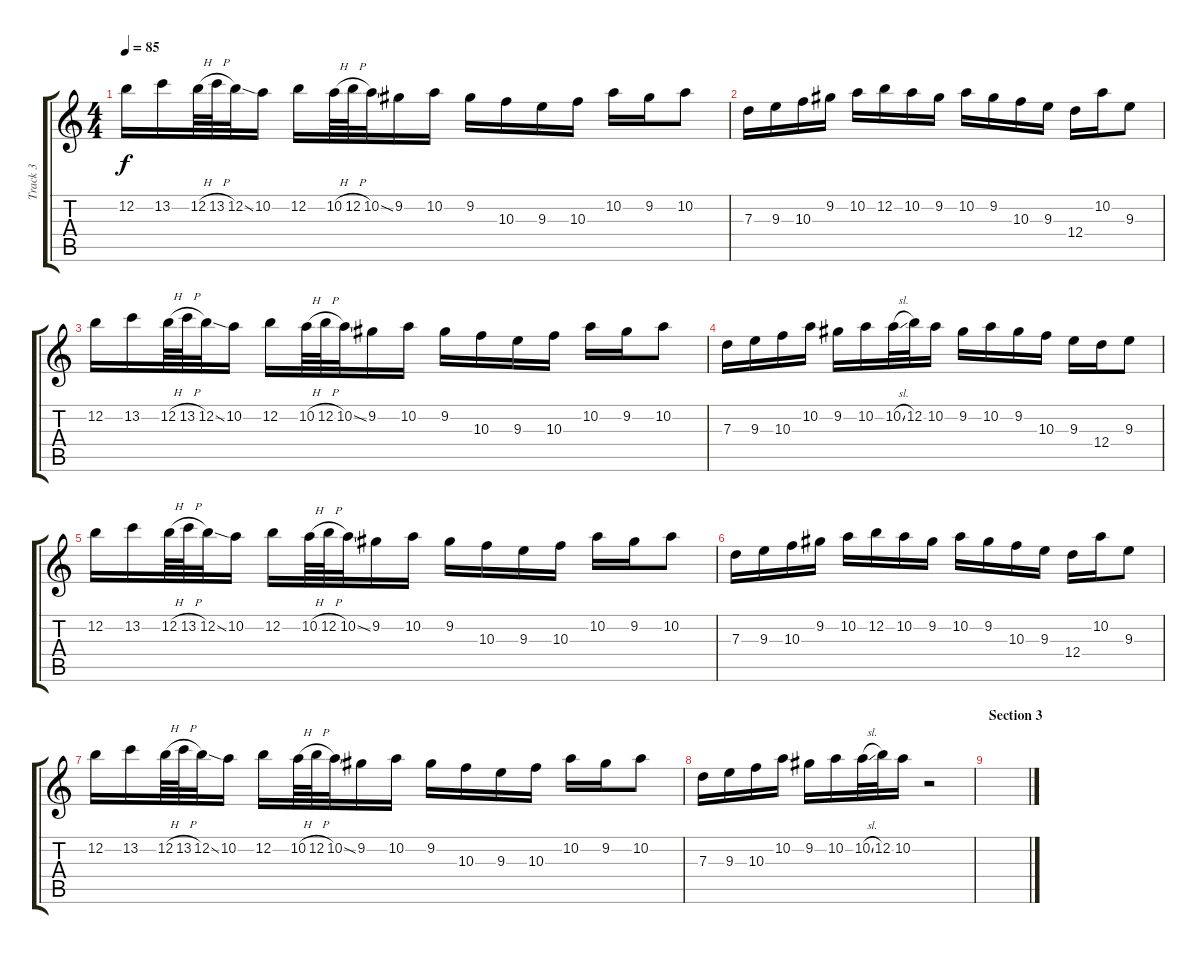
\track ("Track 3" "Track 3") {instrument acousticguitarsteel}
\staff {score tabs}
\tuning (E4 B3 G3 D3 A2 E2) {hide}
\ts (4 4)
\tempo 85
\clef g2
\ks c
12.2.16{dy f} 13.2.16 12.2{h}.64 13.2{h}.64 12.2{ss}.32 10.2.16 12.2.16 10.2{h}.64 12.2{h}.64 10.2{ss}.32 9.2.16 10.2.16 9.2.16 10.3.16 9.3.16 10.3.16 10.2.16 9.2.16 10.2.8 |
7.3.16 9.3.16 10.3.16 9.2.16 10.2.16 12.2.16 10.2.16 9.2.16 10.2.16 9.2.16 10.3.16 9.3.16 12.4.16 10.2.16 9.3.8 |
12.2.16 13.2.16 12.2{h}.64 13.2{h}.64 12.2{ss}.32 10.2.16 12.2.16 10.2{h}.64 12.2{h}.64 10.2{ss}.32 9.2.16 10.2.16 9.2.16 10.3.16 9.3.16 10.3.16 10.2.16 9.2.16 10.2.8 |
7.3.16 9.3.16 10.3.16 10.2.16 9.2.16 10.2.16 10.2{sl}.32 12.2.32 10.2.16 9.2.16 10.2.16 9.2.16 10.3.16 9.3.16 12.4.16 9.3.8 |
12.2.16 13.2.16 12.2{h}.64 13.2{h}.64 12.2{ss}.32 10.2.16 12.2.16 10.2{h}.64 12.2{h}.64 10.2{ss}.32 9.2.16 10.2.16 9.2.16 10.3.16 9.3.16 10.3.16 10.2.16 9.2.16 10.2.8 |
7.3.16 9.3.16 10.3.16 9.2.16 10.2.16 12.2.16 10.2.16 9.2.16 10.2.16 9.2.16 10.3.16 9.3.16 12.4.16 10.2.16 9.3.8 |
12.2.16 13.2.16 12.2{h}.64 13.2{h}.64 12.2{ss}.32 10.2.16 12.2.16 10.2{h}.64 12.2{h}.64 10.2{ss}.32 9.2.16 10.2.16 9.2.16 10.3.16 9.3.16 10.3.16 10.2.16 9.2.16 10.2.8 |
7.3.16 9.3.16 10.3.16 10.2.16 9.2.16 10.2.16 10.2{sl}.32 12.2.32 10.2.16 r.2 |
\section ("" "Section 3")
